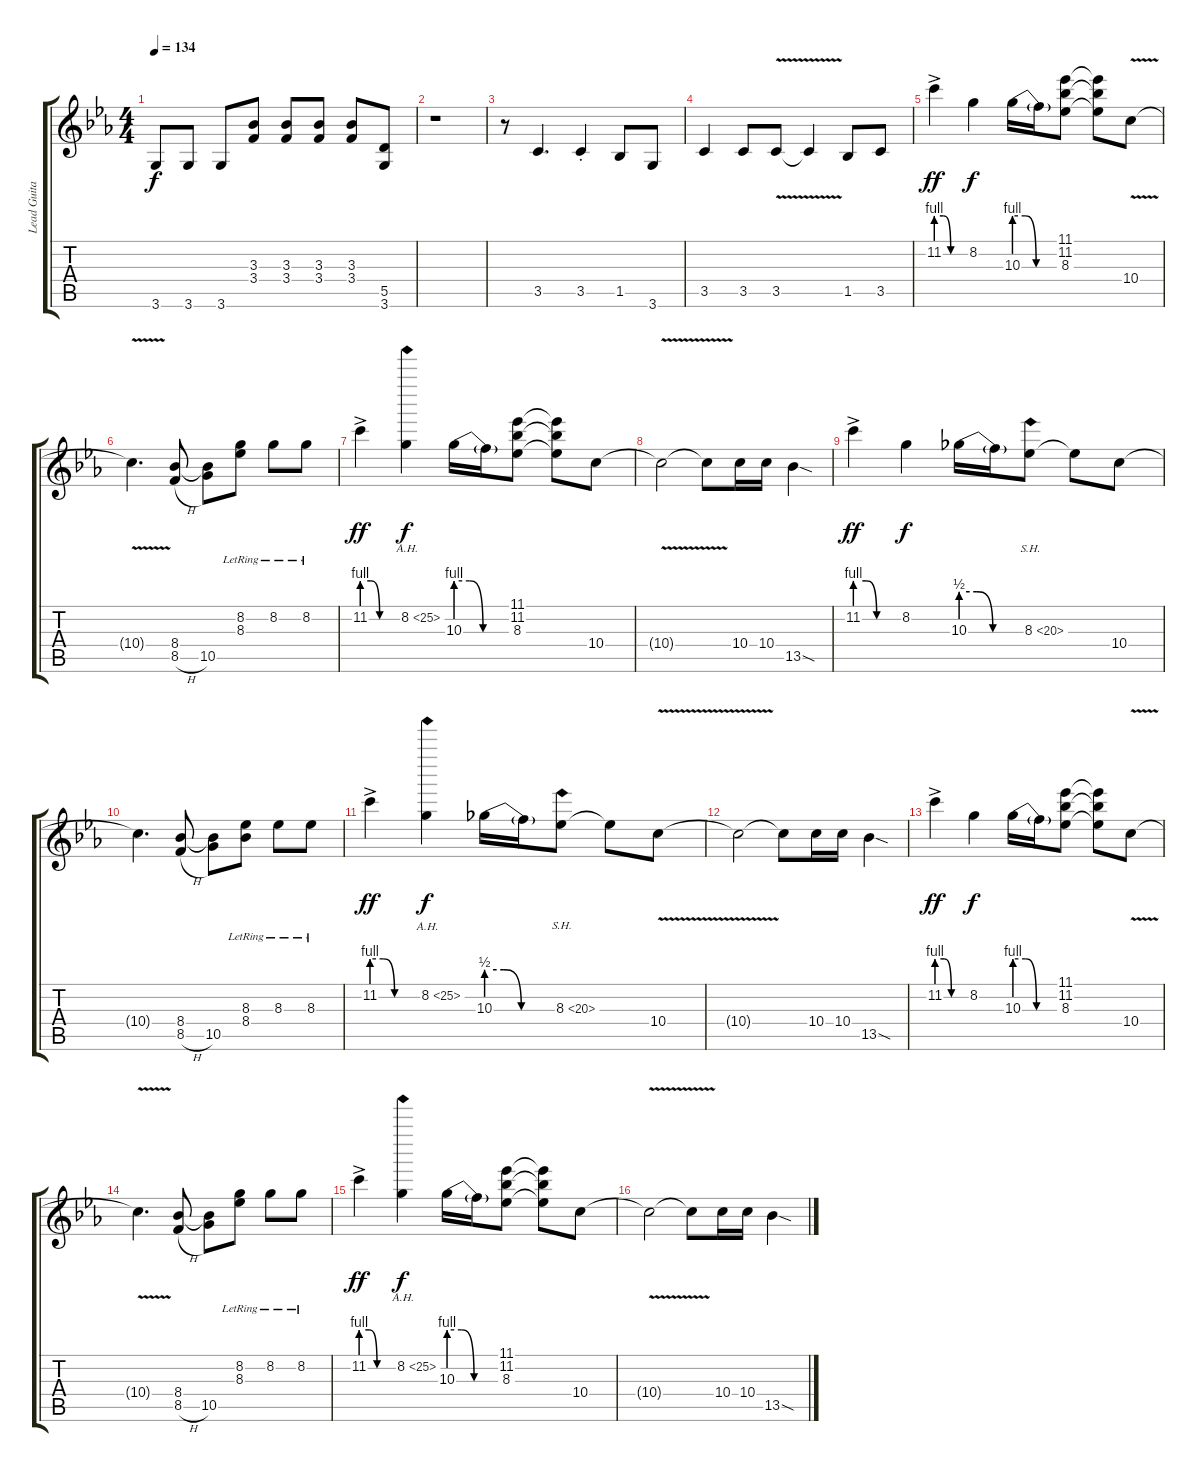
\track ("Lead Guitar" "Lead Guita") {instrument overdrivenguitar}
\staff {score tabs}
\tuning (E4 B3 G3 D3 A2 E2) {hide}
\ts (4 4)
\tempo 134
\clef g2
\ks eb
3.6.8{dy f} 3.6.8 3.6.8 (3.3 3.4).8 (3.3 3.4).8 (3.3 3.4).8 (3.3 3.4).8 (5.5 3.6).8 |
r.1 |
r.8 3.5.4{d} 3.5{st}.4 1.5.8 3.6.8 |
3.5.4 3.5.8 3.5{v}.8 3.5{t}.4 1.5.8 3.5.8 |
11.2{be (custom 0 4 15 4 30 0 60 0) ac}.4{dy ff} 8.2.4{dy f} 10.3{be (custom 0 4 15 4 30 0 60 0)}.16 10.3{t}.16 (11.1 11.2 8.3).8 (11.1{t} 11.2{t} 8.3{t}).8 10.4{v}.8 |
10.4{t}.4{d} (8.4 8.5{h}).8 (8.4{t} 10.5).8 (8.2{lr} 8.3{lr}).8 8.2{lr}.8 8.2{lr}.8 |
11.2{be (custom 0 4 15 4 30 0 60 0) ac}.4{dy ff} 8.2{ah 17}.4{dy f} 10.3{be (custom 0 4 15 4 30 0 60 0)}.16 10.3{t}.16 (11.1 11.2 8.3).8 (11.1{t} 11.2{t} 8.3{t}).8 10.4.8 |
10.4{v t}.2 10.4{t}.8 10.4.16 10.4.16 13.5{sod}.4 |
11.2{be (custom 0 4 15 4 30 0 60 0) ac}.4{dy ff} 8.2.4{dy f} 10.3{be (custom 0 2 15 2 30 0 60 0)}.16 10.3{t}.16 8.3{sh 12}.8 8.3{t}.8 10.4.8 |
10.4{t}.4{d} (8.4 8.5{h}).8 (8.4{t} 10.5).8 (8.3{lr} 8.4{lr}).8 8.3{lr}.8 8.3{lr}.8 |
11.2{be (custom 0 4 15 4 30 0 60 0) ac}.4{dy ff} 8.2{ah 17}.4{dy f} 10.3{be (custom 0 2 15 2 30 0 60 0)}.16 10.3{t}.16 8.3{sh 12}.8 8.3{t}.8 10.4{v}.8 |
10.4{t}.2 10.4{t}.8 10.4.16 10.4.16 13.5{sod}.4 |
11.2{be (custom 0 4 15 4 30 0 60 0) ac}.4{dy ff} 8.2.4{dy f} 10.3{be (custom 0 4 15 4 30 0 60 0)}.16 10.3{t}.16 (11.1 11.2 8.3).8 (11.1{t} 11.2{t} 8.3{t}).8 10.4{v}.8 |
10.4{t}.4{d} (8.4 8.5{h}).8 (8.4{t} 10.5).8 (8.2{lr} 8.3{lr}).8 8.2{lr}.8 8.2{lr}.8 |
11.2{be (custom 0 4 15 4 30 0 60 0) ac}.4{dy ff} 8.2{ah 17}.4{dy f} 10.3{be (custom 0 4 15 4 30 0 60 0)}.16 10.3{t}.16 (11.1 11.2 8.3).8 (11.1{t} 11.2{t} 8.3{t}).8 10.4.8 |
10.4{v t}.2 10.4{t}.8 10.4.16 10.4.16 13.5{sod}.4
